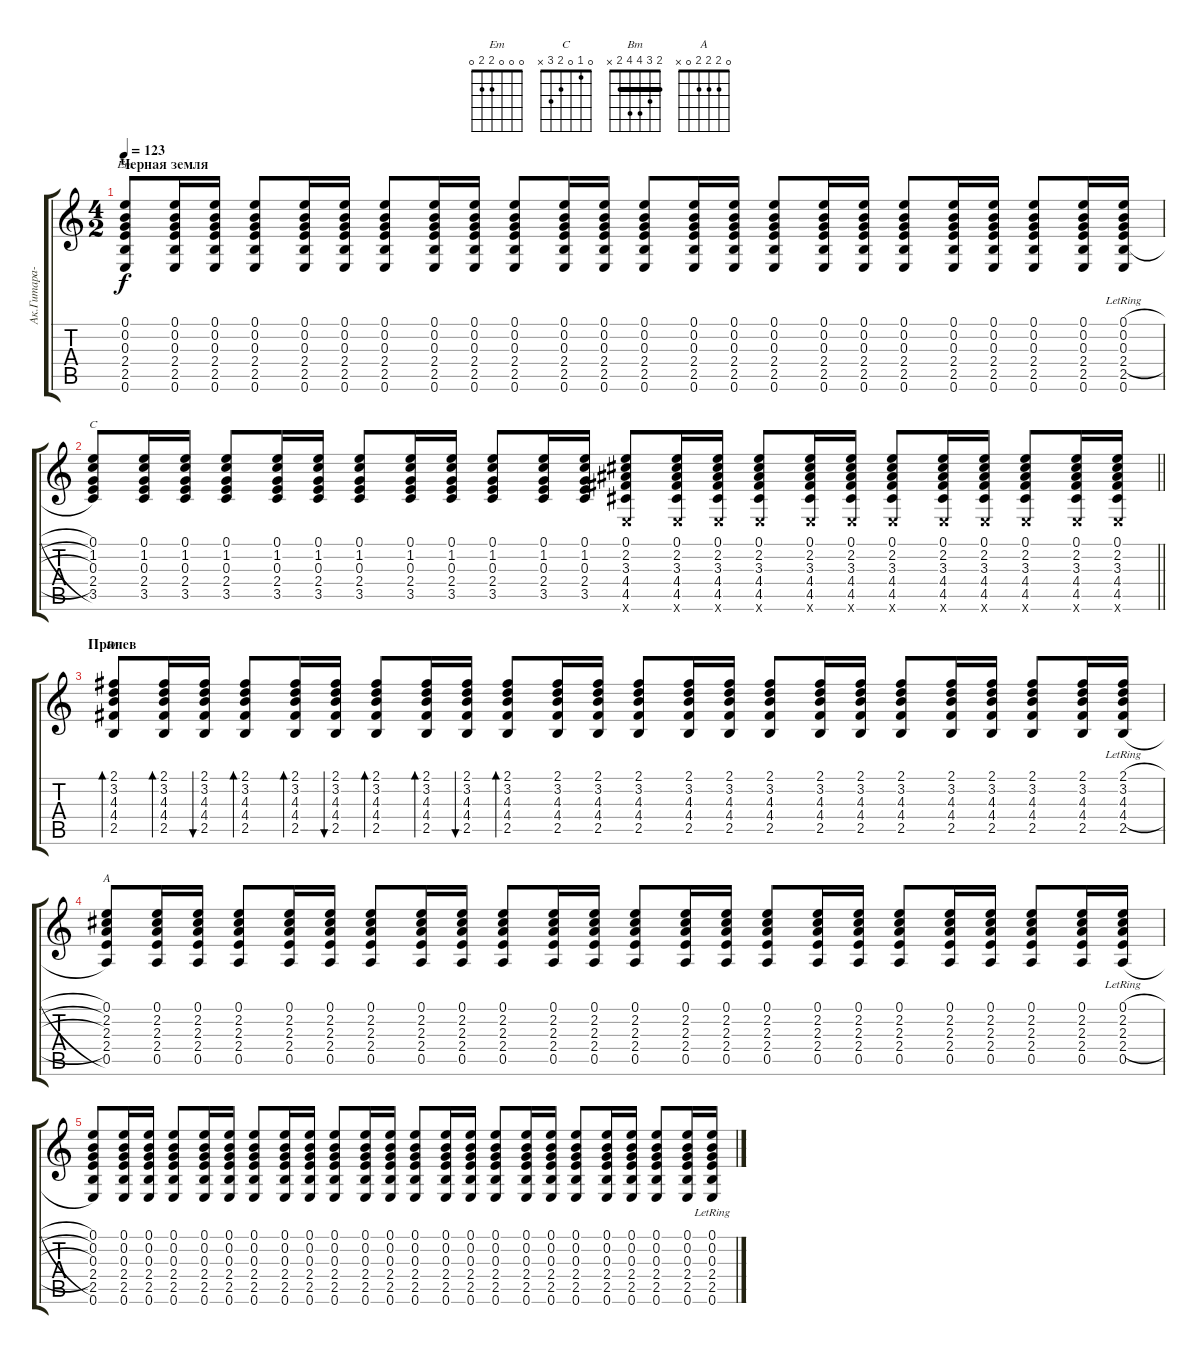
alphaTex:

\track ("Ак.Гитара-ритм" "Ак.Гитара-") {solo instrument acousticguitarsteel}
\staff {score tabs}
\tuning (E4 B3 G3 D3 A2 E2) {hide}
\chord ("Em" 0 0 0 2 2 0)
\chord ("C" 0 1 0 2 3 x)
\chord ("Bm" 2 3 4 4 2 x) {barre 2}
\chord ("A" 0 2 2 2 0 x)
\ts (4 2)
\section ("" "Черная земля")
\tempo 123
\clef g2
\ks c
(0.1 0.2 0.3 2.4 2.5 0.6).8{ch "Em" dy f} (0.1 0.2 0.3 2.4 2.5 0.6).16 (0.1 0.2 0.3 2.4 2.5 0.6).16 (0.1 0.2 0.3 2.4 2.5 0.6).8 (0.1 0.2 0.3 2.4 2.5 0.6).16 (0.1 0.2 0.3 2.4 2.5 0.6).16 (0.1 0.2 0.3 2.4 2.5 0.6).8 (0.1 0.2 0.3 2.4 2.5 0.6).16 (0.1 0.2 0.3 2.4 2.5 0.6).16 (0.1 0.2 0.3 2.4 2.5 0.6).8 (0.1 0.2 0.3 2.4 2.5 0.6).16 (0.1 0.2 0.3 2.4 2.5 0.6).16 (0.1 0.2 0.3 2.4 2.5 0.6).8 (0.1 0.2 0.3 2.4 2.5 0.6).16 (0.1 0.2 0.3 2.4 2.5 0.6).16 (0.1 0.2 0.3 2.4 2.5 0.6).8 (0.1 0.2 0.3 2.4 2.5 0.6).16 (0.1 0.2 0.3 2.4 2.5 0.6).16 (0.1 0.2 0.3 2.4 2.5 0.6).8 (0.1 0.2 0.3 2.4 2.5 0.6).16 (0.1 0.2 0.3 2.4 2.5 0.6).16 (0.1 0.2 0.3 2.4 2.5 0.6).8 (0.1 0.2 0.3 2.4 2.5 0.6).16 (0.1{h lr} 0.2{h lr} 0.3{h lr} 2.4{h lr} 2.5{h lr} 0.6{lr}).16 |
\barLineRight lightlight
(0.1 1.2 0.3 2.4 3.5).8{ch "C"} (0.1 1.2 0.3 2.4 3.5).16 (0.1 1.2 0.3 2.4 3.5).16 (0.1 1.2 0.3 2.4 3.5).8 (0.1 1.2 0.3 2.4 3.5).16 (0.1 1.2 0.3 2.4 3.5).16 (0.1 1.2 0.3 2.4 3.5).8 (0.1 1.2 0.3 2.4 3.5).16 (0.1 1.2 0.3 2.4 3.5).16 (0.1 1.2 0.3 2.4 3.5).8 (0.1 1.2 0.3 2.4 3.5).16 (0.1 1.2 0.3 2.4 3.5).16 (0.1 2.2 3.3 4.4 4.5 0.6{x}).8 (0.1 2.2 3.3 4.4 4.5 0.6{x}).16 (0.1 2.2 3.3 4.4 4.5 0.6{x}).16 (0.1 2.2 3.3 4.4 4.5 0.6{x}).8 (0.1 2.2 3.3 4.4 4.5 0.6{x}).16 (0.1 2.2 3.3 4.4 4.5 0.6{x}).16 (0.1 2.2 3.3 4.4 4.5 0.6{x}).8 (0.1 2.2 3.3 4.4 4.5 0.6{x}).16 (0.1 2.2 3.3 4.4 4.5 0.6{x}).16 (0.1 2.2 3.3 4.4 4.5 0.6{x}).8 (0.1 2.2 3.3 4.4 4.5 0.6{x}).16 (0.1 2.2 3.3 4.4 4.5 0.6{x}).16 |
\section ("" "Припев")
(2.1 3.2 4.3 4.4 2.5).8{bd 60 ch "Bm"} (2.1 3.2 4.3 4.4 2.5).16{bd 60} (2.1 3.2 4.3 4.4 2.5).16{bu 60} (2.1 3.2 4.3 4.4 2.5).8{bd 60} (2.1 3.2 4.3 4.4 2.5).16{bd 60} (2.1 3.2 4.3 4.4 2.5).16{bu 60} (2.1 3.2 4.3 4.4 2.5).8{bd 60} (2.1 3.2 4.3 4.4 2.5).16{bd 60} (2.1 3.2 4.3 4.4 2.5).16{bu 60} (2.1 3.2 4.3 4.4 2.5).8{bd 60} (2.1 3.2 4.3 4.4 2.5).16 (2.1 3.2 4.3 4.4 2.5).16 (2.1 3.2 4.3 4.4 2.5).8 (2.1 3.2 4.3 4.4 2.5).16 (2.1 3.2 4.3 4.4 2.5).16 (2.1 3.2 4.3 4.4 2.5).8 (2.1 3.2 4.3 4.4 2.5).16 (2.1 3.2 4.3 4.4 2.5).16 (2.1 3.2 4.3 4.4 2.5).8 (2.1 3.2 4.3 4.4 2.5).16 (2.1 3.2 4.3 4.4 2.5).16 (2.1 3.2 4.3 4.4 2.5).8 (2.1 3.2 4.3 4.4 2.5).16 (2.1{h lr} 3.2{h lr} 4.3{h lr} 4.4{h lr} 2.5{h lr}).16 |
(0.1 2.2 2.3 2.4 0.5).8{ch "A"} (0.1 2.2 2.3 2.4 0.5).16 (0.1 2.2 2.3 2.4 0.5).16 (0.1 2.2 2.3 2.4 0.5).8 (0.1 2.2 2.3 2.4 0.5).16 (0.1 2.2 2.3 2.4 0.5).16 (0.1 2.2 2.3 2.4 0.5).8 (0.1 2.2 2.3 2.4 0.5).16 (0.1 2.2 2.3 2.4 0.5).16 (0.1 2.2 2.3 2.4 0.5).8 (0.1 2.2 2.3 2.4 0.5).16 (0.1 2.2 2.3 2.4 0.5).16 (0.1 2.2 2.3 2.4 0.5).8 (0.1 2.2 2.3 2.4 0.5).16 (0.1 2.2 2.3 2.4 0.5).16 (0.1 2.2 2.3 2.4 0.5).8 (0.1 2.2 2.3 2.4 0.5).16 (0.1 2.2 2.3 2.4 0.5).16 (0.1 2.2 2.3 2.4 0.5).8 (0.1 2.2 2.3 2.4 0.5).16 (0.1 2.2 2.3 2.4 0.5).16 (0.1 2.2 2.3 2.4 0.5).8 (0.1 2.2 2.3 2.4 0.5).16 (0.1{h lr} 2.2{h lr} 2.3{h lr} 2.4{h lr} 0.5{h lr}).16 |
(0.1 0.2 0.3 2.4 2.5 0.6).8 (0.1 0.2 0.3 2.4 2.5 0.6).16 (0.1 0.2 0.3 2.4 2.5 0.6).16 (0.1 0.2 0.3 2.4 2.5 0.6).8 (0.1 0.2 0.3 2.4 2.5 0.6).16 (0.1 0.2 0.3 2.4 2.5 0.6).16 (0.1 0.2 0.3 2.4 2.5 0.6).8 (0.1 0.2 0.3 2.4 2.5 0.6).16 (0.1 0.2 0.3 2.4 2.5 0.6).16 (0.1 0.2 0.3 2.4 2.5 0.6).8 (0.1 0.2 0.3 2.4 2.5 0.6).16 (0.1 0.2 0.3 2.4 2.5 0.6).16 (0.1 0.2 0.3 2.4 2.5 0.6).8 (0.1 0.2 0.3 2.4 2.5 0.6).16 (0.1 0.2 0.3 2.4 2.5 0.6).16 (0.1 0.2 0.3 2.4 2.5 0.6).8 (0.1 0.2 0.3 2.4 2.5 0.6).16 (0.1 0.2 0.3 2.4 2.5 0.6).16 (0.1 0.2 0.3 2.4 2.5 0.6).8 (0.1 0.2 0.3 2.4 2.5 0.6).16 (0.1 0.2 0.3 2.4 2.5 0.6).16 (0.1 0.2 0.3 2.4 2.5 0.6).8 (0.1 0.2 0.3 2.4 2.5 0.6).16 (0.1{h lr} 0.2{h lr} 0.3{h lr} 2.4{h lr} 2.5{h lr} 0.6{h lr}).16
